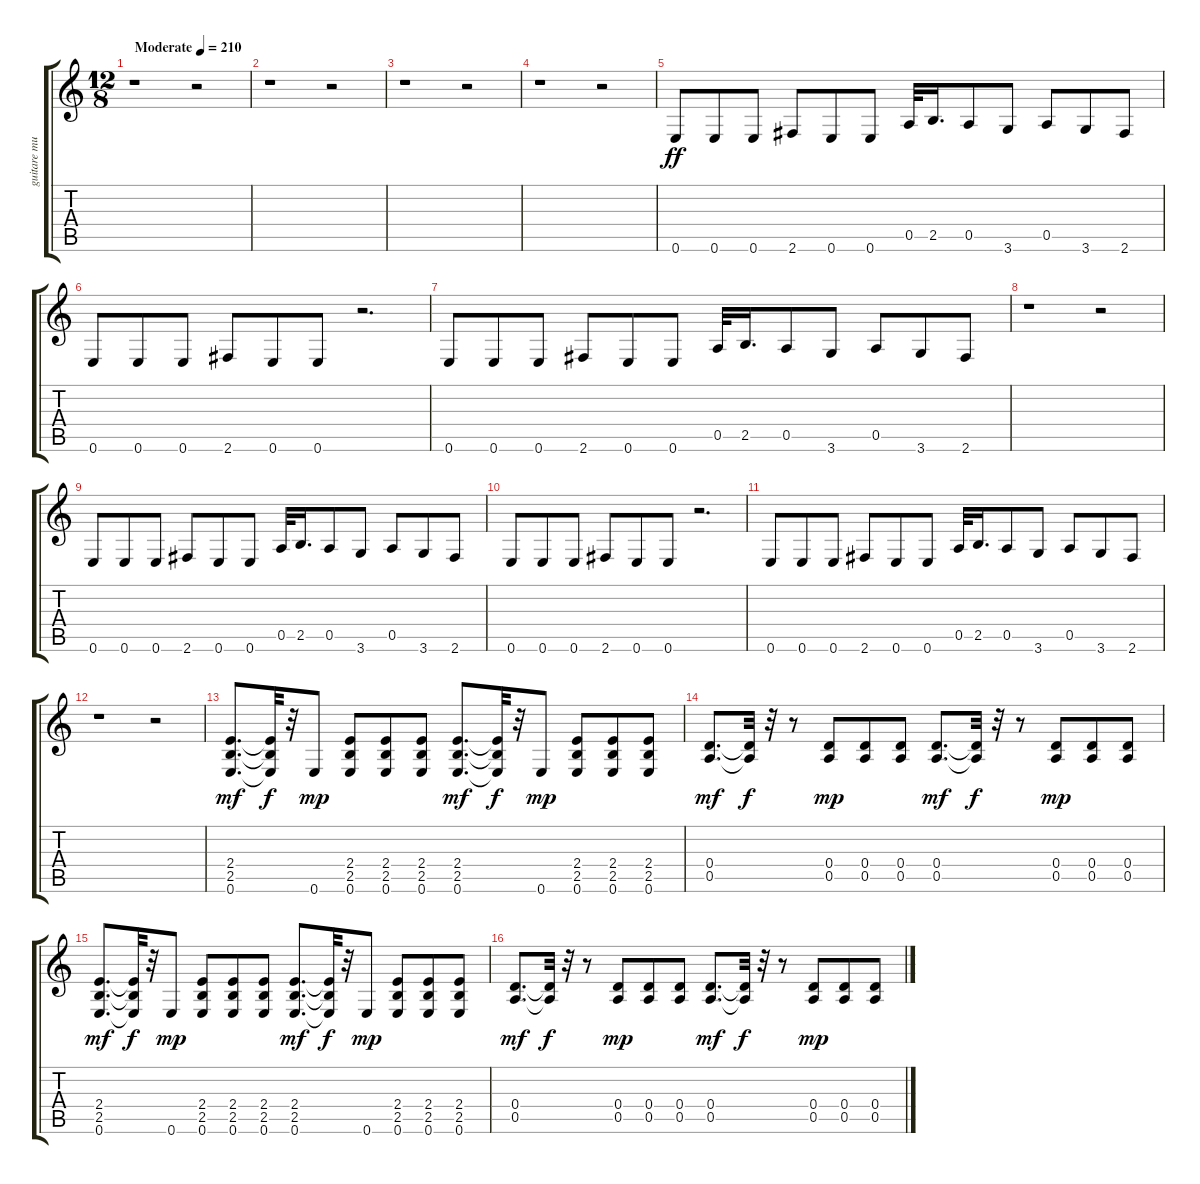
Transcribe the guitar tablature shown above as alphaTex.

\track ("guitare muted" "guitare mu") {instrument electricguitarmuted}
\staff {score tabs}
\tuning (E4 B3 G3 D3 A2 E2) {hide}
\ts (12 8)
\tempo (210 "Moderate")
\clef g2
\ks c
r.1{dy ff instrument electricguitarmuted} r.2 |
r.1 r.2 |
r.1 r.2 |
r.1 r.2 |
0.6.8 0.6.8 0.6.8 2.6.8 0.6.8 0.6.8 0.5.32 2.5.16{d} 0.5.8 3.6.8 0.5.8 3.6.8 2.6.8 |
0.6.8 0.6.8 0.6.8 2.6.8 0.6.8 0.6.8 r.2{d} |
0.6.8 0.6.8 0.6.8 2.6.8 0.6.8 0.6.8 0.5.32 2.5.16{d} 0.5.8 3.6.8 0.5.8 3.6.8 2.6.8 |
r.1 r.2 |
0.6.8 0.6.8 0.6.8 2.6.8 0.6.8 0.6.8 0.5.32 2.5.16{d} 0.5.8 3.6.8 0.5.8 3.6.8 2.6.8 |
0.6.8 0.6.8 0.6.8 2.6.8 0.6.8 0.6.8 r.2{d} |
0.6.8 0.6.8 0.6.8 2.6.8 0.6.8 0.6.8 0.5.32 2.5.16{d} 0.5.8 3.6.8 0.5.8 3.6.8 2.6.8 |
r.1 r.2 |
(2.4 2.5 0.6).8{d dy mf} (2.4{t} 2.5{t} 0.6{t}).32{dy f} r.32 0.6.8{dy mp} (2.4 2.5 0.6).8 (2.4 2.5 0.6).8 (2.4 2.5 0.6).8 (2.4 2.5 0.6).8{d dy mf} (2.4{t} 2.5{t} 0.6{t}).32{dy f} r.32 0.6.8{dy mp} (2.4 2.5 0.6).8 (2.4 2.5 0.6).8 (2.4 2.5 0.6).8 |
(0.4 0.5).8{d dy mf} (0.4{t} 0.5{t}).32{dy f} r.32 r.8 (0.4 0.5).8{dy mp} (0.4 0.5).8 (0.4 0.5).8 (0.4 0.5).8{d dy mf} (0.4{t} 0.5{t}).32{dy f} r.32 r.8 (0.4 0.5).8{dy mp} (0.4 0.5).8 (0.4 0.5).8 |
(2.4 2.5 0.6).8{d dy mf} (2.4{t} 2.5{t} 0.6{t}).32{dy f} r.32 0.6.8{dy mp} (2.4 2.5 0.6).8 (2.4 2.5 0.6).8 (2.4 2.5 0.6).8 (2.4 2.5 0.6).8{d dy mf} (2.4{t} 2.5{t} 0.6{t}).32{dy f} r.32 0.6.8{dy mp} (2.4 2.5 0.6).8 (2.4 2.5 0.6).8 (2.4 2.5 0.6).8 |
(0.4 0.5).8{d dy mf} (0.4{t} 0.5{t}).32{dy f} r.32 r.8 (0.4 0.5).8{dy mp} (0.4 0.5).8 (0.4 0.5).8 (0.4 0.5).8{d dy mf} (0.4{t} 0.5{t}).32{dy f} r.32 r.8 (0.4 0.5).8{dy mp} (0.4 0.5).8 (0.4 0.5).8
